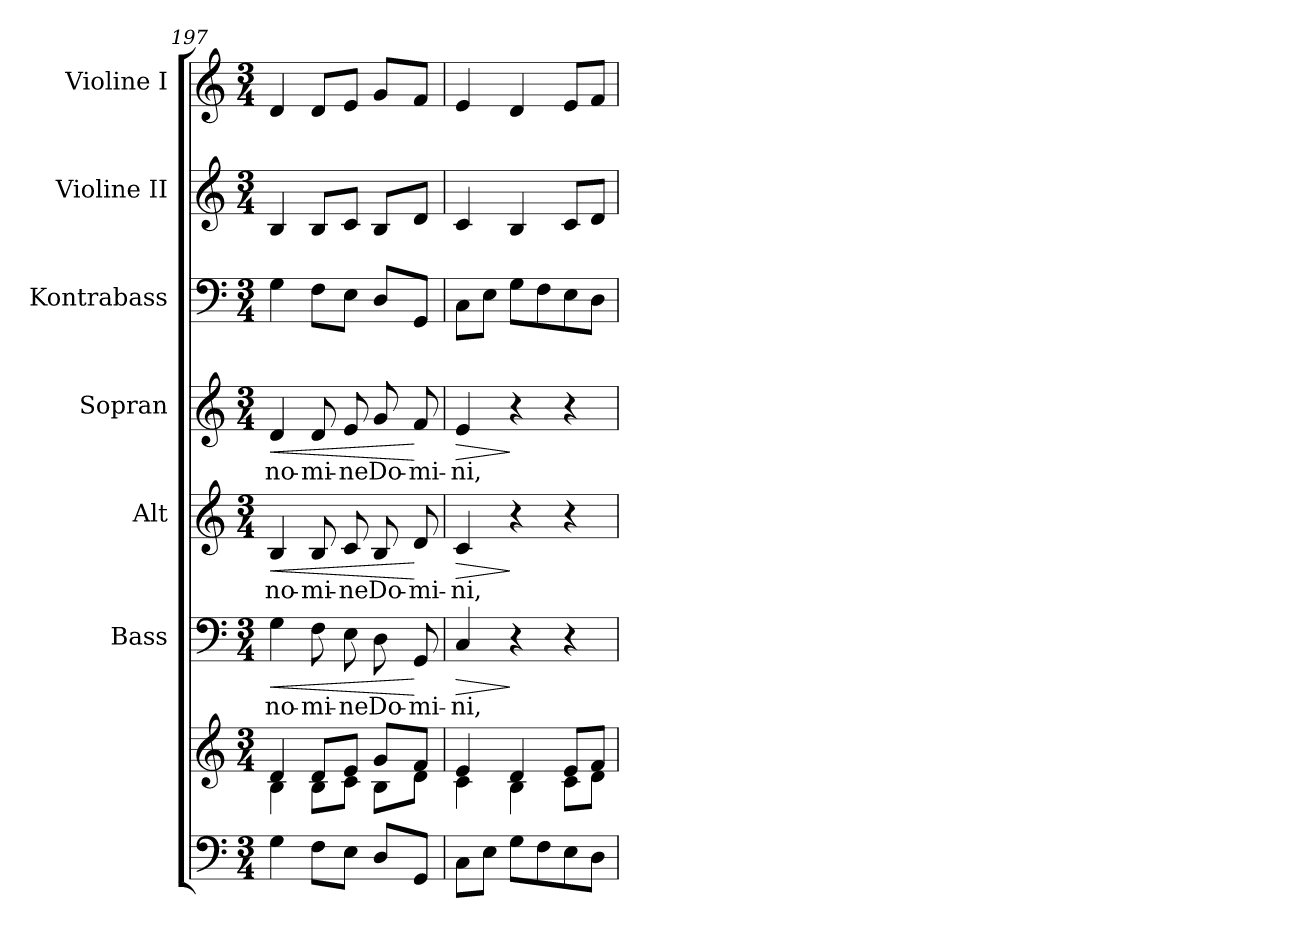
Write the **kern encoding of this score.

**kern	**kern	**kern	**text	**dynam	**kern	**text	**dynam	**kern	**text	**dynam	**kern	**kern	**kern
*part7	*part7	*part6	*part6	*part6	*part5	*part5	*part5	*part4	*part4	*part4	*part3	*part2	*part1
*staff8	*staff7	*staff6	*staff6	*staff6	*staff5	*staff5	*staff5	*staff4	*staff4	*staff4	*staff3	*staff2	*staff1
*	*	*I"Bass	*	*	*I"Alt	*	*	*I"Sopran	*	*	*I"Kontrabass	*I"Violine II	*I"Violine I
*	*	*I'B.	*	*	*I'A.	*	*	*I'S.	*	*	*I'Kb.	*I'Vl. II	*I'Vl. I
*clefF4	*clefG2	*clefF4	*	*	*clefG2	*	*	*clefG2	*	*	*clefF4	*clefG2	*clefG2
*	*	*	*	*	*	*	*	*	*	*	*ITrd7c12	*	*
*k[]	*k[]	*k[]	*	*	*k[]	*	*	*k[]	*	*	*k[]	*k[]	*k[]
*C:	*C:	*C:	*	*	*C:	*	*	*C:	*	*	*C:	*C:	*C:
*M3/4	*M3/4	*M3/4	*	*	*M3/4	*	*	*M3/4	*	*	*M3/4	*M3/4	*M3/4
=197	=197	=197	=197	=197	=197	=197	=197	=197	=197	=197	=197	=197	=197
*	*^	*	*	*	*	*	*	*	*	*	*	*	*
!	!	!	!	!LO:LY:b	!LO:HP:b	!	!LO:LY:b	!LO:HP:b	!	!LO:LY:b	!LO:HP:b	!	!	!
4G\	4d/	4B\	4G\	no-	<	4B/	no-	<	4d/	no-	<	4GG\	4B/	4d/
!	!	!	!	!LO:LY:b	!	!	!LO:LY:b	!	!	!LO:LY:b	!	!	!	!
8F\L	8d/L	8B\L	8F\	-mi-	.	8B/	-mi-	.	8d/	-mi-	.	8FF\L	8B/L	8d/L
!	!	!	!	!LO:LY:b	!	!	!LO:LY:b	!	!	!LO:LY:b	!	!	!	!
8E\J	8e/J	8c\J	8E\	-ne	.	8c/	-ne	.	8e/	-ne	.	8EE\J	8c/J	8e/J
!	!	!	!	!LO:LY:b	!	!	!LO:LY:b	!	!	!LO:LY:b	!	!	!	!
8D/L	8g/L	8B\L	8D\	Do-	.	8B/	Do-	.	8g/	Do-	.	8DD/L	8B/L	8g/L
!	!	!	!	!LO:LY:b	!	!	!LO:LY:b	!	!	!LO:LY:b	!	!	!	!
8GG/J	8f/J	8d\J	8GG/	-mi-	[	8d/	-mi-	[	8f/	-mi-	[	8GGG/J	8d/J	8f/J
=198	=198	=198	=198	=198	=198	=198	=198	=198	=198	=198	=198	=198	=198	=198
!	!	!	!	!LO:LY:b	!LO:HP:b	!	!LO:LY:b	!LO:HP:b	!	!LO:LY:b	!LO:HP:b	!	!	!
8C\L	4e/	4c\	4C/	-ni,	>	4c/	-ni,	>	4e/	-ni,	>	8CC\L	4c/	4e/
8E\J	.	.	.	.	.	.	.	.	.	.	.	8EE\J	.	.
8G\L	4d/	4B\	4r	.	]	4r	.	]	4r	.	]	8GG\L	4B/	4d/
8F\	.	.	.	.	.	.	.	.	.	.	.	8FF\	.	.
8E\	8e/L	8c\L	4r	.	.	4r	.	.	4r	.	.	8EE\	8c/L	8e/L
8D\J	8f/J	8d\J	.	.	.	.	.	.	.	.	.	8DD\J	8d/J	8f/J
*	*v	*v	*	*	*	*	*	*	*	*	*	*	*	*
=	=	=	=	=	=	=	=	=	=	=	=	=	=
*-	*-	*-	*-	*-	*-	*-	*-	*-	*-	*-	*-	*-	*-
